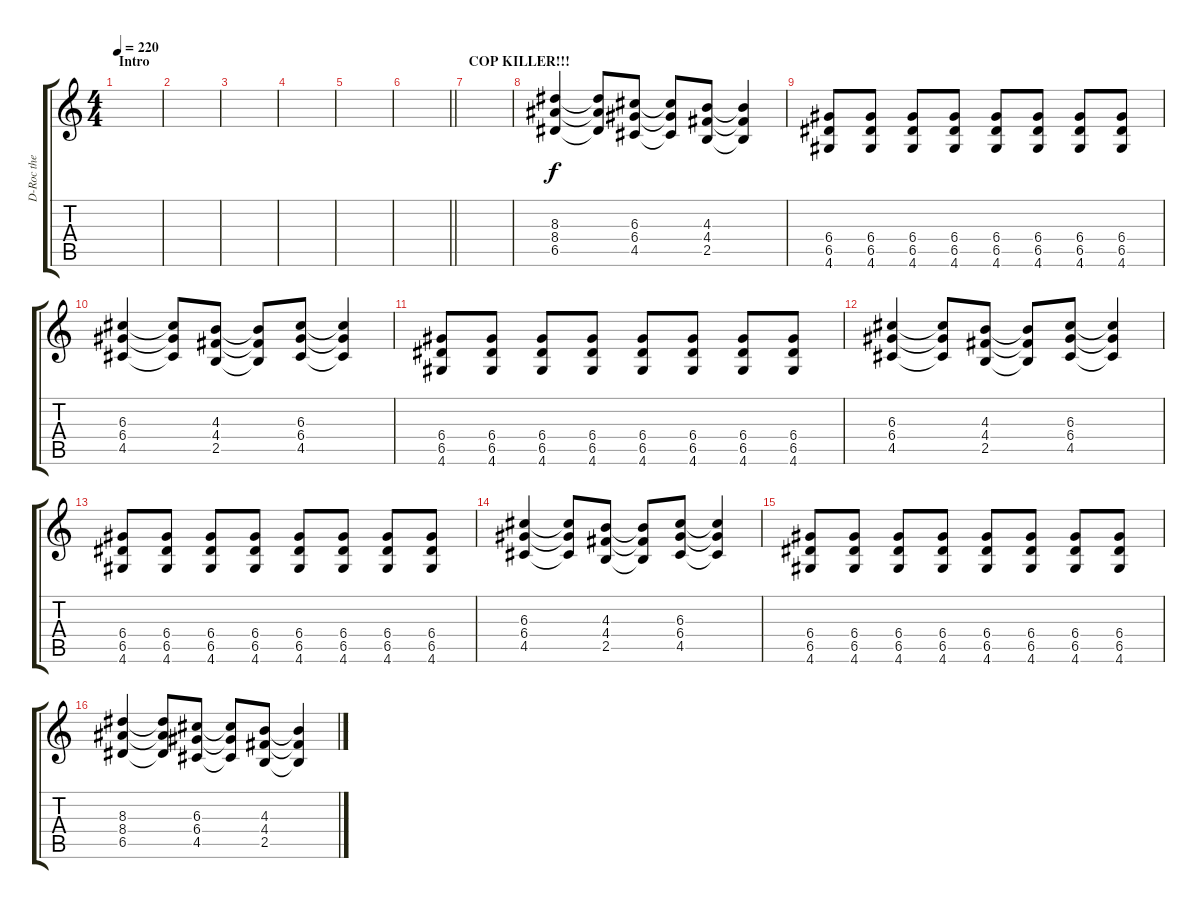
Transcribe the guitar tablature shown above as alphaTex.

\track ("D-Roc the Executioner" "D-Roc the ") {instrument distortionguitar}
\staff {score tabs}
\tuning (E4 B3 G3 D3 A2 E2) {hide}
\ts (4 4)
\section ("" "Intro")
\tempo 220
\clef g2
\ks c
|
|
|
|
|
\barLineRight lightlight
|
\section ("" "COP KILLER!!!")
|
(8.3 8.4 6.5).4 (8.3{t} 8.4{t} 6.5{t}).8 (6.3 6.4 4.5).8 (6.3{t} 6.4{t} 4.5{t}).8 (4.3 4.4 2.5).8 (4.3{t} 4.4{t} 2.5{t}).4 |
(6.4 6.5 4.6).8 (6.4 6.5 4.6).8 (6.4 6.5 4.6).8 (6.4 6.5 4.6).8 (6.4 6.5 4.6).8 (6.4 6.5 4.6).8 (6.4 6.5 4.6).8 (6.4 6.5 4.6).8 |
(6.3 6.4 4.5).4 (6.3{t} 6.4{t} 4.5{t}).8 (4.3 4.4 2.5).8 (4.3{t} 4.4{t} 2.5{t}).8 (6.3 6.4 4.5).8 (6.3{t} 6.4{t} 4.5{t}).4 |
(6.4 6.5 4.6).8 (6.4 6.5 4.6).8 (6.4 6.5 4.6).8 (6.4 6.5 4.6).8 (6.4 6.5 4.6).8 (6.4 6.5 4.6).8 (6.4 6.5 4.6).8 (6.4 6.5 4.6).8 |
(6.3 6.4 4.5).4 (6.3{t} 6.4{t} 4.5{t}).8 (4.3 4.4 2.5).8 (4.3{t} 4.4{t} 2.5{t}).8 (6.3 6.4 4.5).8 (6.3{t} 6.4{t} 4.5{t}).4 |
(6.4 6.5 4.6).8 (6.4 6.5 4.6).8 (6.4 6.5 4.6).8 (6.4 6.5 4.6).8 (6.4 6.5 4.6).8 (6.4 6.5 4.6).8 (6.4 6.5 4.6).8 (6.4 6.5 4.6).8 |
(6.3 6.4 4.5).4 (6.3{t} 6.4{t} 4.5{t}).8 (4.3 4.4 2.5).8 (4.3{t} 4.4{t} 2.5{t}).8 (6.3 6.4 4.5).8 (6.3{t} 6.4{t} 4.5{t}).4 |
(6.4 6.5 4.6).8 (6.4 6.5 4.6).8 (6.4 6.5 4.6).8 (6.4 6.5 4.6).8 (6.4 6.5 4.6).8 (6.4 6.5 4.6).8 (6.4 6.5 4.6).8 (6.4 6.5 4.6).8 |
(8.3 8.4 6.5).4 (8.3{t} 8.4{t} 6.5{t}).8 (6.3 6.4 4.5).8 (6.3{t} 6.4{t} 4.5{t}).8 (4.3 4.4 2.5).8 (4.3{t} 4.4{t} 2.5{t}).4
